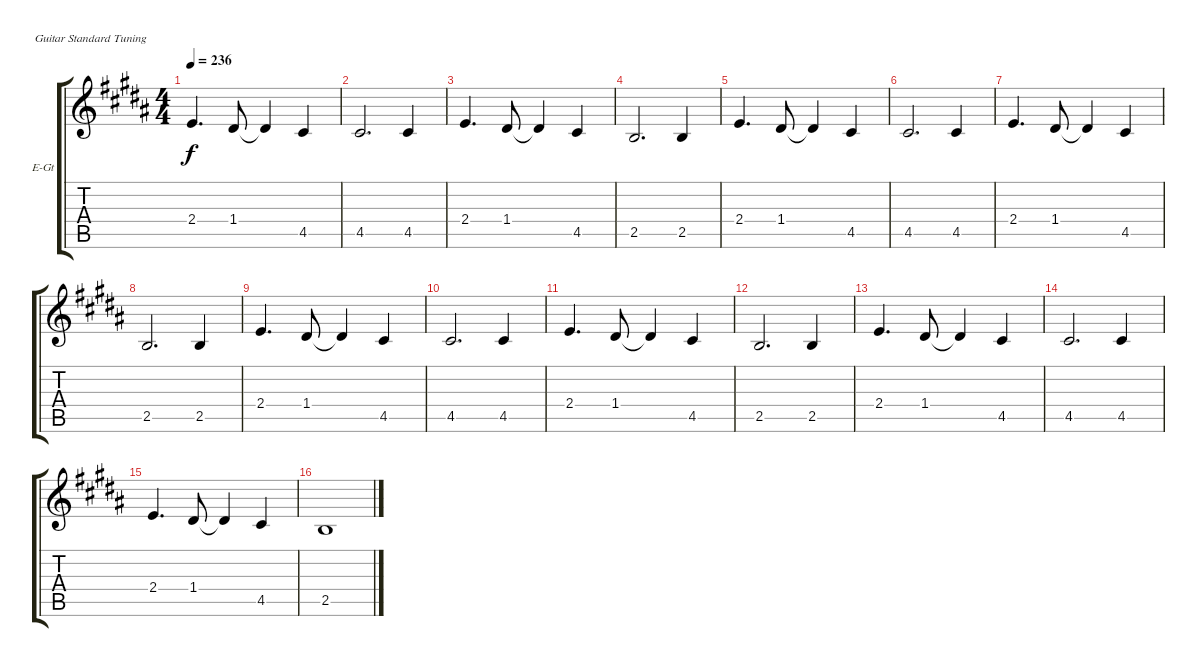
\defaultSystemsLayout 4
\bracketExtendMode groupsimilarinstruments
\firstSystemTrackNameOrientation horizontal
\otherSystemsTrackNameOrientation horizontal
\track ("Guitar 2" "E-Gt") {instrument overdrivenguitar}
\staff {score tabs}
\tuning (E4 B3 G3 D3 A2 E2)
\ts (4 4)
\tempo 236
\clef g2
\ks b
2.4.4{d dy f} 1.4.8 1.4{t}.4 4.5.4 |
4.5.2{d} 4.5.4 |
2.4.4{d} 1.4.8 1.4{t}.4 4.5.4 |
2.5.2{d} 2.5.4 |
2.4.4{d} 1.4.8 1.4{t}.4 4.5.4 |
4.5.2{d} 4.5.4 |
2.4.4{d} 1.4.8 1.4{t}.4 4.5.4 |
2.5.2{d} 2.5.4 |
2.4.4{d} 1.4.8 1.4{t}.4 4.5.4 |
4.5.2{d} 4.5.4 |
2.4.4{d} 1.4.8 1.4{t}.4 4.5.4 |
2.5.2{d} 2.5.4 |
2.4.4{d} 1.4.8 1.4{t}.4 4.5.4 |
4.5.2{d} 4.5.4 |
2.4.4{d} 1.4.8 1.4{t}.4 4.5.4 |
2.5.1
